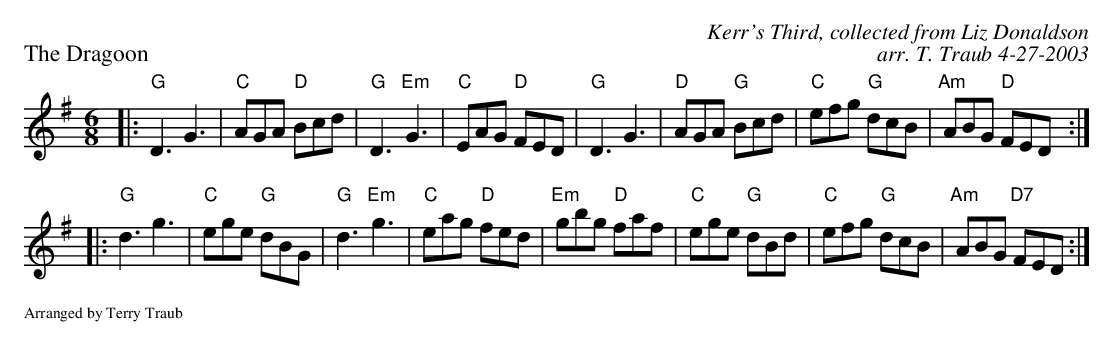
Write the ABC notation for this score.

X:1
P: The Dragoon
C: Kerr's Third, collected from Liz Donaldson
C: arr. T. Traub 4-27-2003
M: 6/8
K: G
L: 1/8
|: "G"D3 G3 | "C"AGA "D"Bcd | "G"D3 "Em"G3 | "C"EAG "D"FED \
| "G"D3 G3 | "D"AGA "G"Bcd | "C"efg "G"dcB | "Am"ABG "D"FED :|
|: "G"d3 g3 | "C"ege "G"dBG | "G"d3 "Em"g3 | "C"eag "D"fed \
| "Em"gbg "D"faf | "C"ege "G"dBd | "C"efg "G"dcB | "Am"ABG "D7"FED :|
